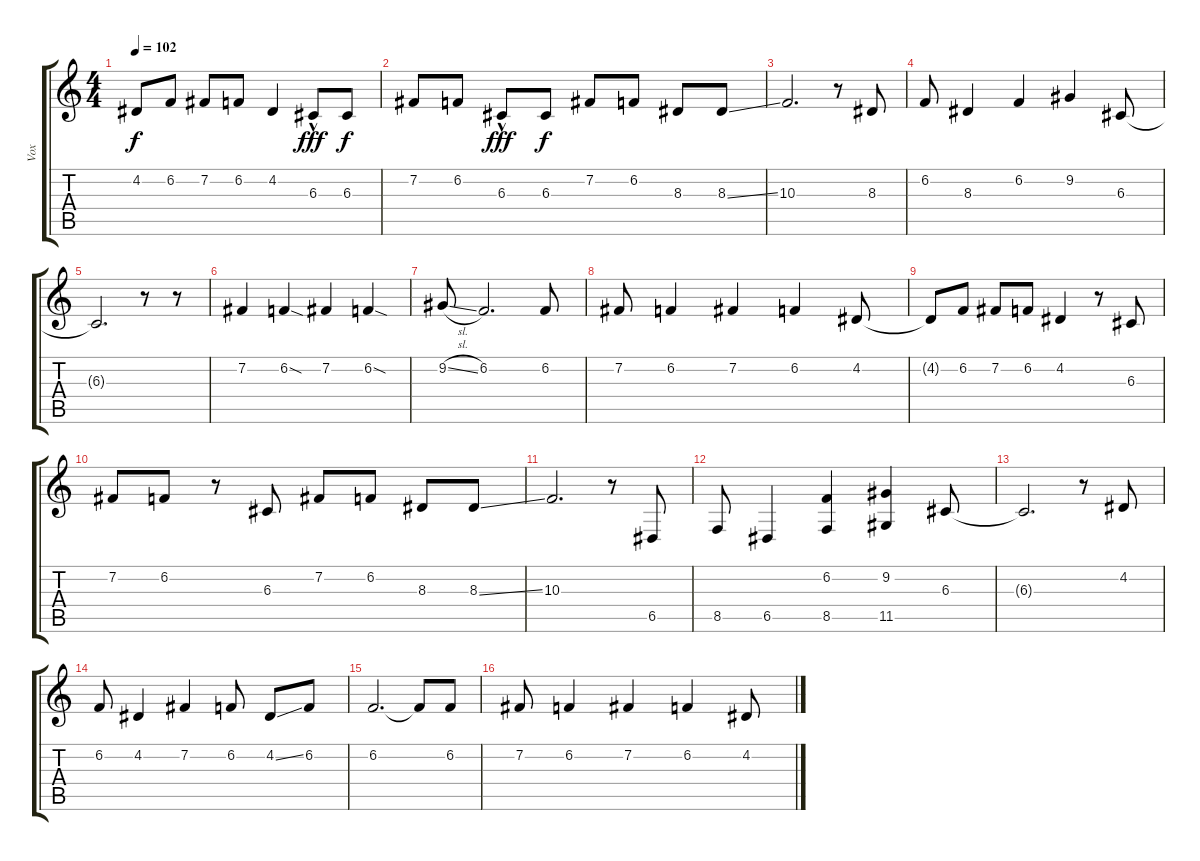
\track ("Vox" "Vox") {mute instrument lead2sawtooth}
\staff {score tabs}
\tuning (E4 B3 G3 D3 A2 E2) {hide}
\ts (4 4)
\tempo 102
\clef g2
\ks c
4.2{t}.8{dy f} 6.2.8 7.2.8 6.2.8 4.2.4 6.3{hac}.8{dy fff} 6.3.8{dy f} |
7.2.8 6.2.8 6.3{hac}.8{dy fff} 6.3.8{dy f} 7.2.8 6.2.8 8.3.8 8.3{ss}.8 |
10.3.2{d} r.8 8.3.8 |
6.2.8 8.3.4 6.2.4 9.2.4 6.3.8 |
6.3{t}.2{d} r.8 r.8 |
7.2.4 6.2{sod}.4 7.2.4 6.2{sod}.4 |
9.2{sl}.8 6.2.2{d} 6.2.8 |
7.2.8 6.2.4 7.2.4 6.2.4 4.2.8 |
4.2{t}.8 6.2.8 7.2.8 6.2.8 4.2.4 r.8 6.3.8 |
7.2.8 6.2.8 r.8 6.3.8 7.2.8 6.2.8 8.3.8 8.3{ss}.8 |
10.3.2{d} r.8 6.5.8 |
8.5.8 6.5.4 (6.2 8.5).4 (9.2 11.5).4 6.3.8 |
6.3{t}.2{d} r.8 4.2.8 |
6.2.8 4.2.4 7.2.4 6.2.8 4.2{ss}.8 6.2.8 |
6.2.2{d} 6.2{t}.8 6.2.8 |
7.2.8 6.2.4 7.2.4 6.2.4 4.2.8
